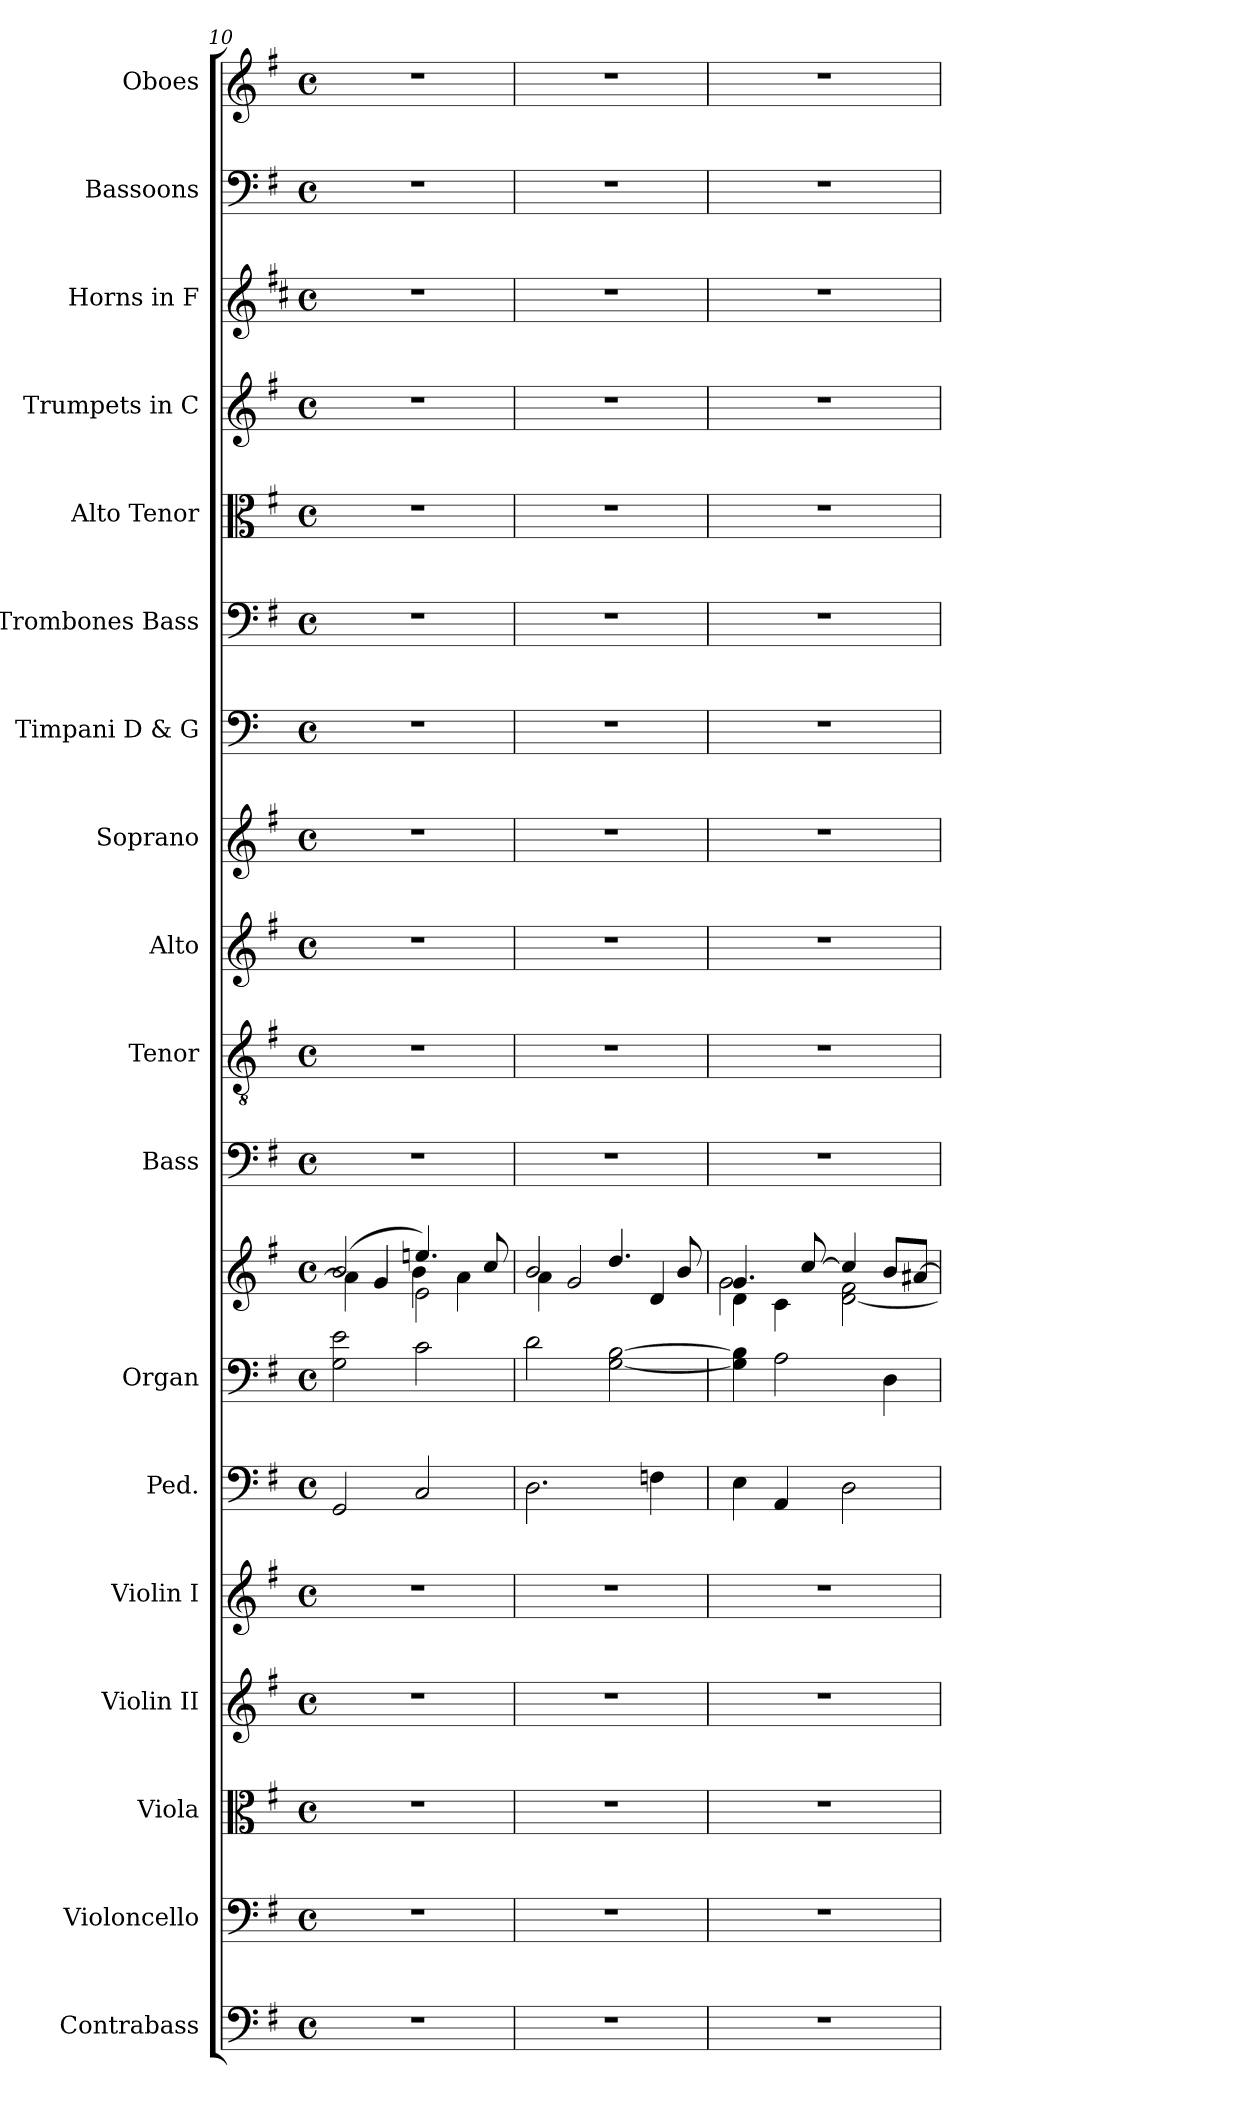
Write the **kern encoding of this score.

**kern	**kern	**kern	**kern	**kern	**kern	**kern	**kern	**kern	**kern	**kern	**kern	**kern	**kern	**kern	**kern	**kern	**kern	**kern
*part18	*part17	*part16	*part15	*part14	*part13	*part12	*part12	*part11	*part10	*part9	*part8	*part7	*part6	*part5	*part4	*part3	*part2	*part1
*staff19	*staff18	*staff17	*staff16	*staff15	*staff14	*staff13	*staff12	*staff11	*staff10	*staff9	*staff8	*staff7	*staff6	*staff5	*staff4	*staff3	*staff2	*staff1
*I"Contrabass	*I"Violoncello	*I"Viola	*I"Violin II	*I"Violin I	*I"Ped.	*I"Organ	*	*I"Bass	*I"Tenor	*I"Alto	*I"Soprano	*I"Timpani D & G	*I"Trombones  Bass	*I"Alto Tenor	*I"Trumpets in C	*I"Horns in F	*I"Bassoons	*I"Oboes
*I'Cb.	*I'Vc.	*I'Vla.	*I'Vln. II	*I'Vln. I	*	*I'Org.	*	*I'B.	*I'T.	*I'A.	*I'S.	*I'Timp.	*	*	*	*I'Hn.	*I'Bsn.	*I'Ob.
*clefF4	*clefF4	*clefC3	*clefG2	*clefG2	*clefF4	*clefF4	*clefG2	*clefF4	*clefGv2	*clefG2	*clefG2	*clefF4	*clefF4	*clefC3	*clefG2	*clefG2	*clefF4	*clefG2
*ITrd7c12	*	*	*	*	*	*	*	*	*ITrd7c12	*	*	*	*	*	*	*ITrd4c7	*	*
*k[f#]	*k[f#]	*k[f#]	*k[f#]	*k[f#]	*k[f#]	*k[f#]	*k[f#]	*k[f#]	*k[f#]	*k[f#]	*k[f#]	*k[]	*k[f#]	*k[f#]	*k[f#]	*k[f#]	*k[f#]	*k[f#]
*G:	*G:	*G:	*G:	*G:	*G:	*G:	*G:	*G:	*G:	*G:	*G:	*C:	*G:	*G:	*G:	*G:	*G:	*G:
*M4/4	*M4/4	*M4/4	*M4/4	*M4/4	*M4/4	*M4/4	*M4/4	*M4/4	*M4/4	*M4/4	*M4/4	*M4/4	*M4/4	*M4/4	*M4/4	*M4/4	*M4/4	*M4/4
*met(c)	*met(c)	*met(c)	*met(c)	*met(c)	*met(c)	*met(c)	*met(c)	*met(c)	*met(c)	*met(c)	*met(c)	*met(c)	*met(c)	*met(c)	*met(c)	*met(c)	*met(c)	*met(c)
=10	=10	=10	=10	=10	=10	=10	=10	=10	=10	=10	=10	=10	=10	=10	=10	=10	=10	=10
*	*	*	*	*	*	*	*^	*	*	*	*	*	*	*	*	*	*	*
*	*	*	*	*	*	*	*	*^	*	*	*	*	*	*	*	*	*	*	*
1r	1r	1r	1r	1r	2GGi/	2Gi\ 2ei	(2bi/	4ai\]	2ryy	1r	1r	1r	1r	1r	1r	1r	1r	1r	1r	1r
.	.	.	.	.	.	.	.	4gi/	.	.	.	.	.	.	.	.	.	.	.	.
.	.	.	.	.	2Ci/	2ci\	4.eeni/)	2ei\	4bi\	.	.	.	.	.	.	.	.	.	.	.
.	.	.	.	.	.	.	.	.	4ai\	.	.	.	.	.	.	.	.	.	.	.
.	.	.	.	.	.	.	8cci/	.	.	.	.	.	.	.	.	.	.	.	.	.
*	*	*	*	*	*	*	*	*v	*v	*	*	*	*	*	*	*	*	*	*	*
=11	=11	=11	=11	=11	=11	=11	=11	=11	=11	=11	=11	=11	=11	=11	=11	=11	=11	=11	=11
1r	1r	1r	1r	1r	2.Di\	2di\	2bi/	4ai\	1r	1r	1r	1r	1r	1r	1r	1r	1r	1r	1r
.	.	.	.	.	.	.	.	2gi/	.	.	.	.	.	.	.	.	.	.	.
.	.	.	.	.	.	[2Gi\ [2Bi	4.ddi/	.	.	.	.	.	.	.	.	.	.	.	.
.	.	.	.	.	4Fni\	.	.	4di/	.	.	.	.	.	.	.	.	.	.	.
.	.	.	.	.	.	.	8bi/	.	.	.	.	.	.	.	.	.	.	.	.
!!LO:LB:g=z
=12	=12	=12	=12	=12	=12	=12	=12	=12	=12	=12	=12	=12	=12	=12	=12	=12	=12	=12	=12
*	*	*	*	*	*	*	*	*^	*	*	*	*	*	*	*	*	*	*	*
1r	1r	1r	1r	1r	4Ei\	4Gi\] 4Bi]	4.gi/	4di\	2gi\	1r	1r	1r	1r	1r	1r	1r	1r	1r	1r	1r
.	.	.	.	.	4AAi/	2Ai\	.	4ci\	.	.	.	.	.	.	.	.	.	.	.	.
.	.	.	.	.	.	.	[8cci/	.	.	.	.	.	.	.	.	.	.	.	.	.
.	.	.	.	.	2Di\	.	4cci/]	[2di\ 2f#i	2ryy	.	.	.	.	.	.	.	.	.	.	.
.	.	.	.	.	.	4Di\	8bi/L	.	.	.	.	.	.	.	.	.	.	.	.	.
.	.	.	.	.	.	.	[8a#Xi/J	.	.	.	.	.	.	.	.	.	.	.	.	.
*	*	*	*	*	*	*	*v	*v	*v	*	*	*	*	*	*	*	*	*	*	*
=	=	=	=	=	=	=	=	=	=	=	=	=	=	=	=	=	=	=
*-	*-	*-	*-	*-	*-	*-	*-	*-	*-	*-	*-	*-	*-	*-	*-	*-	*-	*-
